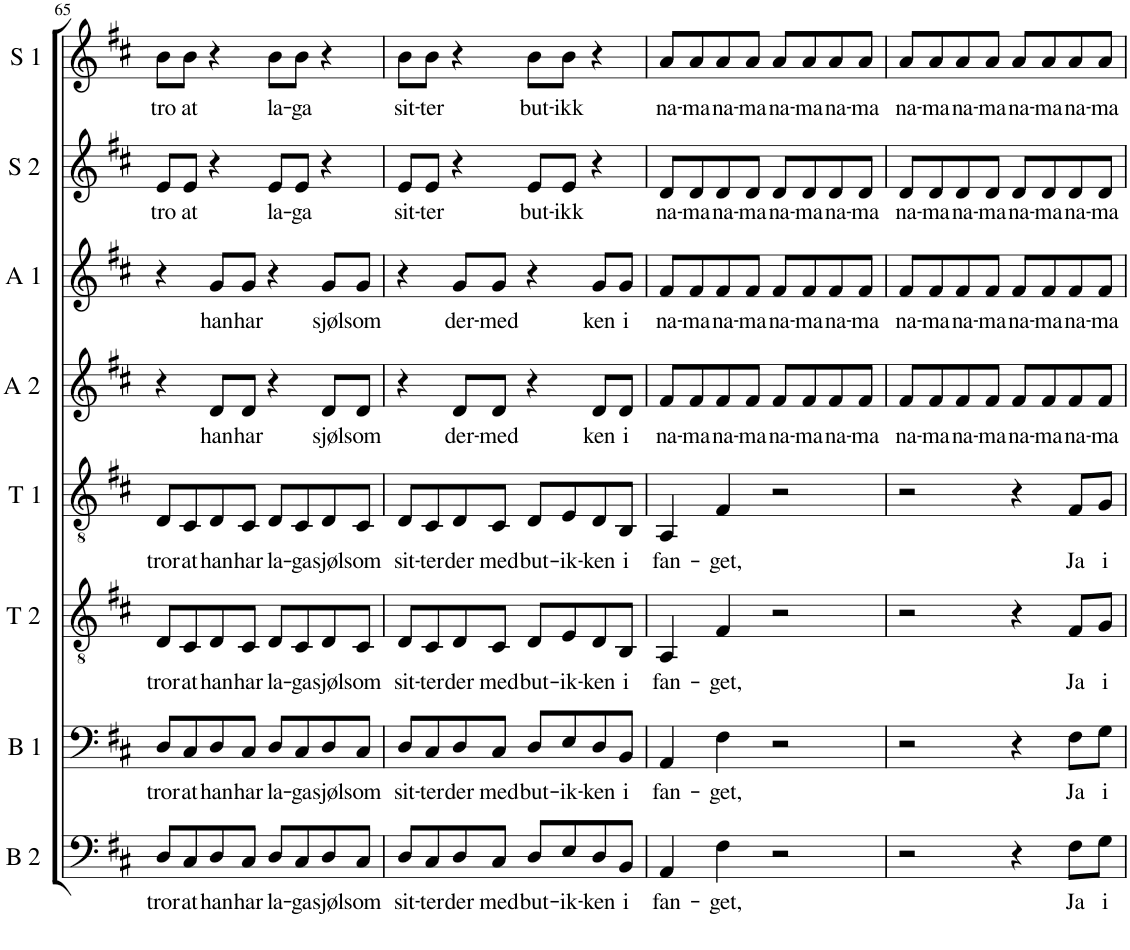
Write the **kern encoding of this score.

**kern	**text	**kern	**text	**kern	**text	**kern	**text	**kern	**text	**kern	**text	**kern	**text	**kern	**text
*part8	*part8	*part7	*part7	*part6	*part6	*part5	*part5	*part4	*part4	*part3	*part3	*part2	*part2	*part1	*part1
*staff8	*staff8	*staff7	*staff7	*staff6	*staff6	*staff5	*staff5	*staff4	*staff4	*staff3	*staff3	*staff2	*staff2	*staff1	*staff1
*I"Bass 2	*	*I"Bass 1	*	*I"Tenor 2	*	*I"Tenor 1	*	*I"Alt 2	*	*I"Alt 1	*	*I"Sopran 2	*	*I"Sopran 1	*
*I'B 2	*	*I'B 1	*	*I'T 2	*	*I'T 1	*	*I'A 2	*	*I'A 1	*	*I'S 2	*	*I'S 1	*
!!LO:PB:g=z
*clefF4	*	*clefF4	*	*clefGv2	*	*clefGv2	*	*clefG2	*	*clefG2	*	*clefG2	*	*clefG2	*
*k[f#c#]	*	*k[f#c#]	*	*k[f#c#]	*	*k[f#c#]	*	*k[f#c#]	*	*k[f#c#]	*	*k[f#c#]	*	*k[f#c#]	*
*M4/4	*	*M4/4	*	*M4/4	*	*M4/4	*	*M4/4	*	*M4/4	*	*M4/4	*	*M4/4	*
=65	=65	=65	=65	=65	=65	=65	=65	=65	=65	=65	=65	=65	=65	=65	=65
!	!LO:LY:b	!	!LO:LY:b	!	!LO:LY:b	!	!LO:LY:b	!	!	!	!	!	!LO:LY:b	!	!LO:LY:b
8D/L	tror	8D/L	tror	8D/L	tror	8D/L	tror	4r	.	4r	.	8e/L	tro	8b\L	tro
!	!LO:LY:b	!	!LO:LY:b	!	!LO:LY:b	!	!LO:LY:b	!	!	!	!	!	!LO:LY:b	!	!LO:LY:b
8C#/	at	8C#/	at	8C#/	at	8C#/	at	.	.	.	.	8e/J	at	8b\J	at
!	!LO:LY:b	!	!LO:LY:b	!	!LO:LY:b	!	!LO:LY:b	!	!LO:LY:b	!	!LO:LY:b	!	!	!	!
8D/	han	8D/	han	8D/	han	8D/	han	8d/L	han	8g/L	han	4r	.	4r	.
!	!LO:LY:b	!	!LO:LY:b	!	!LO:LY:b	!	!LO:LY:b	!	!LO:LY:b	!	!LO:LY:b	!	!	!	!
8C#/J	har	8C#/J	har	8C#/J	har	8C#/J	har	8d/J	har	8g/J	har	.	.	.	.
!	!LO:LY:b	!	!LO:LY:b	!	!LO:LY:b	!	!LO:LY:b	!	!	!	!	!	!LO:LY:b	!	!LO:LY:b
8D/L	la-	8D/L	la-	8D/L	la-	8D/L	la-	4r	.	4r	.	8e/L	la-	8b\L	la-
!	!LO:LY:b	!	!LO:LY:b	!	!LO:LY:b	!	!LO:LY:b	!	!	!	!	!	!LO:LY:b	!	!LO:LY:b
8C#/	-ga	8C#/	-ga	8C#/	-ga	8C#/	-ga	.	.	.	.	8e/J	-ga	8b\J	-ga
!	!LO:LY:b	!	!LO:LY:b	!	!LO:LY:b	!	!LO:LY:b	!	!LO:LY:b	!	!LO:LY:b	!	!	!	!
8D/	sjøl	8D/	sjøl	8D/	sjøl	8D/	sjøl	8d/L	sjøl	8g/L	sjøl	4r	.	4r	.
!	!LO:LY:b	!	!LO:LY:b	!	!LO:LY:b	!	!LO:LY:b	!	!LO:LY:b	!	!LO:LY:b	!	!	!	!
8C#/J	som	8C#/J	som	8C#/J	som	8C#/J	som	8d/J	som	8g/J	som	.	.	.	.
=66	=66	=66	=66	=66	=66	=66	=66	=66	=66	=66	=66	=66	=66	=66	=66
!	!LO:LY:b	!	!LO:LY:b	!	!LO:LY:b	!	!LO:LY:b	!	!	!	!	!	!LO:LY:b	!	!LO:LY:b
8D/L	sit-	8D/L	sit-	8D/L	sit-	8D/L	sit-	4r	.	4r	.	8e/L	sit-	8b\L	sit-
!	!LO:LY:b	!	!LO:LY:b	!	!LO:LY:b	!	!LO:LY:b	!	!	!	!	!	!LO:LY:b	!	!LO:LY:b
8C#/	-ter	8C#/	-ter	8C#/	-ter	8C#/	-ter	.	.	.	.	8e/J	-ter	8b\J	-ter
!	!LO:LY:b	!	!LO:LY:b	!	!LO:LY:b	!	!LO:LY:b	!	!LO:LY:b	!	!LO:LY:b	!	!	!	!
8D/	der	8D/	der	8D/	der	8D/	der	8d/L	der-	8g/L	der-	4r	.	4r	.
!	!LO:LY:b	!	!LO:LY:b	!	!LO:LY:b	!	!LO:LY:b	!	!LO:LY:b	!	!LO:LY:b	!	!	!	!
8C#/J	med	8C#/J	med	8C#/J	med	8C#/J	med	8d/J	-med	8g/J	-med	.	.	.	.
!	!LO:LY:b	!	!LO:LY:b	!	!LO:LY:b	!	!LO:LY:b	!	!	!	!	!	!LO:LY:b	!	!LO:LY:b
8D/L	but-	8D/L	but-	8D/L	but-	8D/L	but-	4r	.	4r	.	8e/L	but-	8b\L	but-
!	!LO:LY:b	!	!LO:LY:b	!	!LO:LY:b	!	!LO:LY:b	!	!	!	!	!	!LO:LY:b	!	!LO:LY:b
8E/	-ik-	8E/	-ik-	8E/	-ik-	8E/	-ik-	.	.	.	.	8e/J	-ikk	8b\J	-ikk
!	!LO:LY:b	!	!LO:LY:b	!	!LO:LY:b	!	!LO:LY:b	!	!LO:LY:b	!	!LO:LY:b	!	!	!	!
8D/	-ken	8D/	-ken	8D/	-ken	8D/	-ken	8d/L	ken	8g/L	ken	4r	.	4r	.
!	!LO:LY:b	!	!LO:LY:b	!	!LO:LY:b	!	!LO:LY:b	!	!LO:LY:b	!	!LO:LY:b	!	!	!	!
8BB/J	i	8BB/J	i	8BB/J	i	8BB/J	i	8d/J	i	8g/J	i	.	.	.	.
=67	=67	=67	=67	=67	=67	=67	=67	=67	=67	=67	=67	=67	=67	=67	=67
!	!LO:LY:b	!	!LO:LY:b	!	!LO:LY:b	!	!LO:LY:b	!	!LO:LY:b	!	!LO:LY:b	!	!LO:LY:b	!	!LO:LY:b
4AA/	fan-	4AA/	fan-	4AA/	fan-	4AA/	fan-	8f#/L	na-	8f#/L	na-	8d/L	na-	8a/L	na-
!	!	!	!	!	!	!	!	!	!LO:LY:b	!	!LO:LY:b	!	!LO:LY:b	!	!LO:LY:b
.	.	.	.	.	.	.	.	8f#/	-ma	8f#/	-ma	8d/	-ma	8a/	-ma
!	!LO:LY:b	!	!LO:LY:b	!	!LO:LY:b	!	!LO:LY:b	!	!LO:LY:b	!	!LO:LY:b	!	!LO:LY:b	!	!LO:LY:b
4F#\	-get,	4F#\	-get,	4F#/	-get,	4F#/	-get,	8f#/	na-	8f#/	na-	8d/	na-	8a/	na-
!	!	!	!	!	!	!	!	!	!LO:LY:b	!	!LO:LY:b	!	!LO:LY:b	!	!LO:LY:b
.	.	.	.	.	.	.	.	8f#/J	-ma	8f#/J	-ma	8d/J	-ma	8a/J	-ma
!	!	!	!	!	!	!	!	!	!LO:LY:b	!	!LO:LY:b	!	!LO:LY:b	!	!LO:LY:b
2r	.	2r	.	2r	.	2r	.	8f#/L	na-	8f#/L	na-	8d/L	na-	8a/L	na-
!	!	!	!	!	!	!	!	!	!LO:LY:b	!	!LO:LY:b	!	!LO:LY:b	!	!LO:LY:b
.	.	.	.	.	.	.	.	8f#/	-ma	8f#/	-ma	8d/	-ma	8a/	-ma
!	!	!	!	!	!	!	!	!	!LO:LY:b	!	!LO:LY:b	!	!LO:LY:b	!	!LO:LY:b
.	.	.	.	.	.	.	.	8f#/	na-	8f#/	na-	8d/	na-	8a/	na-
!	!	!	!	!	!	!	!	!	!LO:LY:b	!	!LO:LY:b	!	!LO:LY:b	!	!LO:LY:b
.	.	.	.	.	.	.	.	8f#/J	-ma	8f#/J	-ma	8d/J	-ma	8a/J	-ma
=68	=68	=68	=68	=68	=68	=68	=68	=68	=68	=68	=68	=68	=68	=68	=68
!	!	!	!	!	!	!	!	!	!LO:LY:b	!	!LO:LY:b	!	!LO:LY:b	!	!LO:LY:b
2r	.	2r	.	2r	.	2r	.	8f#/L	na-	8f#/L	na-	8d/L	na-	8a/L	na-
!	!	!	!	!	!	!	!	!	!LO:LY:b	!	!LO:LY:b	!	!LO:LY:b	!	!LO:LY:b
.	.	.	.	.	.	.	.	8f#/	-ma	8f#/	-ma	8d/	-ma	8a/	-ma
!	!	!	!	!	!	!	!	!	!LO:LY:b	!	!LO:LY:b	!	!LO:LY:b	!	!LO:LY:b
.	.	.	.	.	.	.	.	8f#/	na-	8f#/	na-	8d/	na-	8a/	na-
!	!	!	!	!	!	!	!	!	!LO:LY:b	!	!LO:LY:b	!	!LO:LY:b	!	!LO:LY:b
.	.	.	.	.	.	.	.	8f#/J	-ma	8f#/J	-ma	8d/J	-ma	8a/J	-ma
!	!	!	!	!	!	!	!	!	!LO:LY:b	!	!LO:LY:b	!	!LO:LY:b	!	!LO:LY:b
4r	.	4r	.	4r	.	4r	.	8f#/L	na-	8f#/L	na-	8d/L	na-	8a/L	na-
!	!	!	!	!	!	!	!	!	!LO:LY:b	!	!LO:LY:b	!	!LO:LY:b	!	!LO:LY:b
.	.	.	.	.	.	.	.	8f#/	-ma	8f#/	-ma	8d/	-ma	8a/	-ma
!	!LO:LY:b	!	!LO:LY:b	!	!LO:LY:b	!	!LO:LY:b	!	!LO:LY:b	!	!LO:LY:b	!	!LO:LY:b	!	!LO:LY:b
8F#\L	Ja	8F#\L	Ja	8F#/L	Ja	8F#/L	Ja	8f#/	na-	8f#/	na-	8d/	na-	8a/	na-
!	!LO:LY:b	!	!LO:LY:b	!	!LO:LY:b	!	!LO:LY:b	!	!LO:LY:b	!	!LO:LY:b	!	!LO:LY:b	!	!LO:LY:b
8G\J	i	8G\J	i	8G/J	i	8G/J	i	8f#/J	-ma	8f#/J	-ma	8d/J	-ma	8a/J	-ma
=	=	=	=	=	=	=	=	=	=	=	=	=	=	=	=
*-	*-	*-	*-	*-	*-	*-	*-	*-	*-	*-	*-	*-	*-	*-	*-
